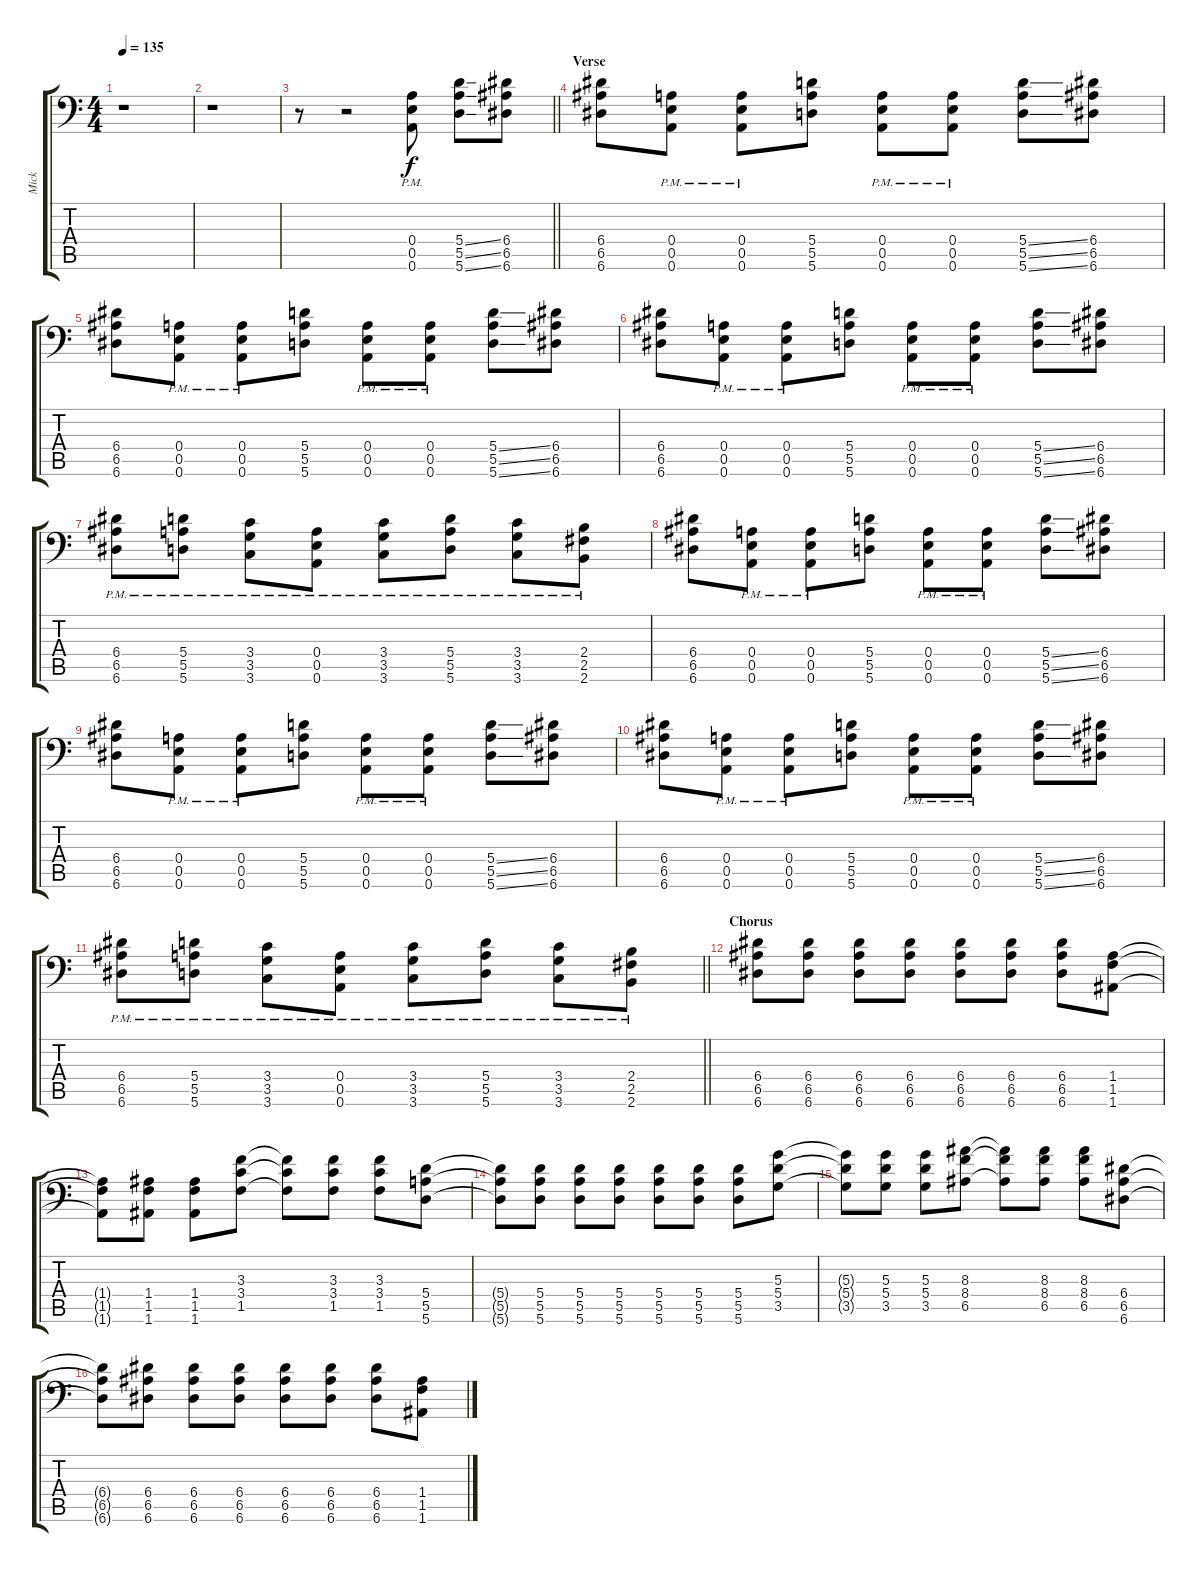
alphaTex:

\track ("Mick" "Mick") {instrument distortionguitar}
\staff {score tabs}
\tuning (B3 Gb3 D3 A2 E2 A1) {hide}
\ts (4 4)
\tempo 135
\clef f4
\ks c
r.1{dy f} |
r.1 |
\barLineRight lightlight
r.8 r.2 (0.4{pm} 0.5{pm} 0.6{pm}).8 (5.4{ss} 5.5{ss} 5.6{ss}).8 (6.4 6.5 6.6).8 |
\section ("" "Verse")
(6.4 6.5 6.6).8 (0.4{pm} 0.5{pm} 0.6{pm}).8 (0.4{pm} 0.5{pm} 0.6{pm}).8 (5.4 5.5 5.6).8 (0.4{pm} 0.5{pm} 0.6{pm}).8 (0.4{pm} 0.5{pm} 0.6{pm}).8 (5.4{ss} 5.5{ss} 5.6{ss}).8 (6.4 6.5 6.6).8 |
(6.4 6.5 6.6).8 (0.4{pm} 0.5{pm} 0.6{pm}).8 (0.4{pm} 0.5{pm} 0.6{pm}).8 (5.4 5.5 5.6).8 (0.4{pm} 0.5{pm} 0.6{pm}).8 (0.4{pm} 0.5{pm} 0.6{pm}).8 (5.4{ss} 5.5{ss} 5.6{ss}).8 (6.4 6.5 6.6).8 |
(6.4 6.5 6.6).8 (0.4{pm} 0.5{pm} 0.6{pm}).8 (0.4{pm} 0.5{pm} 0.6{pm}).8 (5.4 5.5 5.6).8 (0.4{pm} 0.5{pm} 0.6{pm}).8 (0.4{pm} 0.5{pm} 0.6{pm}).8 (5.4{ss} 5.5{ss} 5.6{ss}).8 (6.4 6.5 6.6).8 |
(6.4{pm} 6.5{pm} 6.6{pm}).8 (5.4{pm} 5.5{pm} 5.6{pm}).8 (3.4{pm} 3.5{pm} 3.6{pm}).8 (0.4{pm} 0.5{pm} 0.6{pm}).8 (3.4{pm} 3.5{pm} 3.6{pm}).8 (5.4{pm} 5.5{pm} 5.6{pm}).8 (3.4{pm} 3.5{pm} 3.6{pm}).8 (2.4{pm} 2.5{pm} 2.6{pm}).8 |
(6.4 6.5 6.6).8 (0.4{pm} 0.5{pm} 0.6{pm}).8 (0.4{pm} 0.5{pm} 0.6{pm}).8 (5.4 5.5 5.6).8 (0.4{pm} 0.5{pm} 0.6{pm}).8 (0.4{pm} 0.5{pm} 0.6{pm}).8 (5.4{ss} 5.5{ss} 5.6{ss}).8 (6.4 6.5 6.6).8 |
(6.4 6.5 6.6).8 (0.4{pm} 0.5{pm} 0.6{pm}).8 (0.4{pm} 0.5{pm} 0.6{pm}).8 (5.4 5.5 5.6).8 (0.4{pm} 0.5{pm} 0.6{pm}).8 (0.4{pm} 0.5{pm} 0.6{pm}).8 (5.4{ss} 5.5{ss} 5.6{ss}).8 (6.4 6.5 6.6).8 |
(6.4 6.5 6.6).8 (0.4{pm} 0.5{pm} 0.6{pm}).8 (0.4{pm} 0.5{pm} 0.6{pm}).8 (5.4 5.5 5.6).8 (0.4{pm} 0.5{pm} 0.6{pm}).8 (0.4{pm} 0.5{pm} 0.6{pm}).8 (5.4{ss} 5.5{ss} 5.6{ss}).8 (6.4 6.5 6.6).8 |
\barLineRight lightlight
(6.4{pm} 6.5{pm} 6.6{pm}).8 (5.4{pm} 5.5{pm} 5.6{pm}).8 (3.4{pm} 3.5{pm} 3.6{pm}).8 (0.4{pm} 0.5{pm} 0.6{pm}).8 (3.4{pm} 3.5{pm} 3.6{pm}).8 (5.4{pm} 5.5{pm} 5.6{pm}).8 (3.4{pm} 3.5{pm} 3.6{pm}).8 (2.4{pm} 2.5{pm} 2.6{pm}).8 |
\section ("" "Chorus")
(6.4 6.5 6.6).8 (6.4 6.5 6.6).8 (6.4 6.5 6.6).8 (6.4 6.5 6.6).8 (6.4 6.5 6.6).8 (6.4 6.5 6.6).8 (6.4 6.5 6.6).8 (1.4 1.5 1.6).8 |
(1.4{t} 1.5{t} 1.6{t}).8 (1.4 1.5 1.6).8 (1.4 1.5 1.6).8 (3.3 3.4 1.5).8 (3.3{t} 3.4{t} 1.5{t}).8 (3.3 3.4 1.5).8 (3.3 3.4 1.5).8 (5.4 5.5 5.6).8 |
(5.4{t} 5.5{t} 5.6{t}).8 (5.4 5.5 5.6).8 (5.4 5.5 5.6).8 (5.4 5.5 5.6).8 (5.4 5.5 5.6).8 (5.4 5.5 5.6).8 (5.4 5.5 5.6).8 (5.3 5.4 3.5).8 |
(5.3{t} 5.4{t} 3.5{t}).8 (5.3 5.4 3.5).8 (5.3 5.4 3.5).8 (8.3 8.4 6.5).8 (8.3{t} 8.4{t} 6.5{t}).8 (8.3 8.4 6.5).8 (8.3 8.4 6.5).8 (6.4 6.5 6.6).8 |
(6.4{t} 6.5{t} 6.6{t}).8 (6.4 6.5 6.6).8 (6.4 6.5 6.6).8 (6.4 6.5 6.6).8 (6.4 6.5 6.6).8 (6.4 6.5 6.6).8 (6.4 6.5 6.6).8 (1.4 1.5 1.6).8
